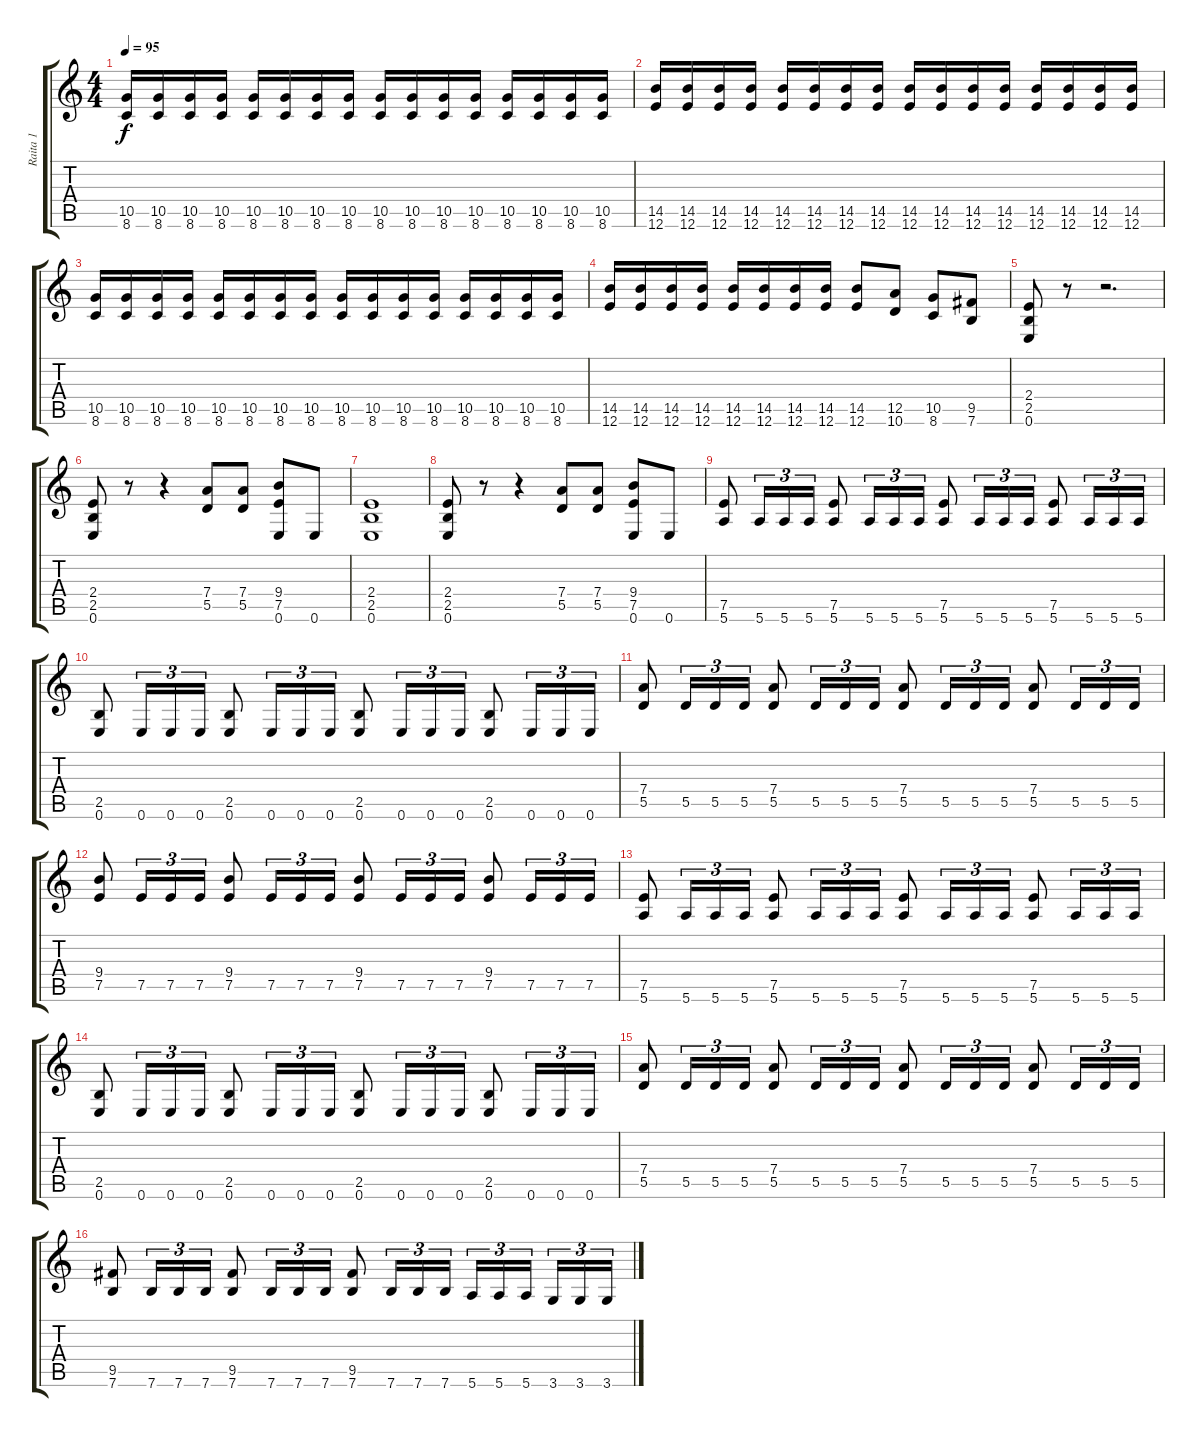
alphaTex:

\track ("Raita 1" "Raita 1") {instrument distortionguitar}
\staff {score tabs}
\tuning (E4 B3 G3 D3 A2 E2) {hide}
\ts (4 4)
\tempo 95
\clef g2
\ks c
(10.5 8.6).16{dy f} (10.5 8.6).16 (10.5 8.6).16 (10.5 8.6).16 (10.5 8.6).16 (10.5 8.6).16 (10.5 8.6).16 (10.5 8.6).16 (10.5 8.6).16 (10.5 8.6).16 (10.5 8.6).16 (10.5 8.6).16 (10.5 8.6).16 (10.5 8.6).16 (10.5 8.6).16 (10.5 8.6).16 |
(14.5 12.6).16 (14.5 12.6).16 (14.5 12.6).16 (14.5 12.6).16 (14.5 12.6).16 (14.5 12.6).16 (14.5 12.6).16 (14.5 12.6).16 (14.5 12.6).16 (14.5 12.6).16 (14.5 12.6).16 (14.5 12.6).16 (14.5 12.6).16 (14.5 12.6).16 (14.5 12.6).16 (14.5 12.6).16 |
(10.5 8.6).16 (10.5 8.6).16 (10.5 8.6).16 (10.5 8.6).16 (10.5 8.6).16 (10.5 8.6).16 (10.5 8.6).16 (10.5 8.6).16 (10.5 8.6).16 (10.5 8.6).16 (10.5 8.6).16 (10.5 8.6).16 (10.5 8.6).16 (10.5 8.6).16 (10.5 8.6).16 (10.5 8.6).16 |
(14.5 12.6).16 (14.5 12.6).16 (14.5 12.6).16 (14.5 12.6).16 (14.5 12.6).16 (14.5 12.6).16 (14.5 12.6).16 (14.5 12.6).16 (14.5 12.6).8 (12.5 10.6).8 (10.5 8.6).8 (9.5 7.6).8 |
(2.4 2.5 0.6).8 r.8 r.2{d} |
(2.4 2.5 0.6).8 r.8 r.4 (7.4 5.5).8 (7.4 5.5).8 (9.4 7.5 0.6).8 0.6.8 |
(2.4 2.5 0.6).1 |
(2.4 2.5 0.6).8 r.8 r.4 (7.4 5.5).8 (7.4 5.5).8 (9.4 7.5 0.6).8 0.6.8 |
(7.5 5.6).8 5.6.16{tu (3 2)} 5.6.16{tu (3 2)} 5.6.16{tu (3 2)} (7.5 5.6).8 5.6.16{tu (3 2)} 5.6.16{tu (3 2)} 5.6.16{tu (3 2)} (7.5 5.6).8 5.6.16{tu (3 2)} 5.6.16{tu (3 2)} 5.6.16{tu (3 2)} (7.5 5.6).8 5.6.16{tu (3 2)} 5.6.16{tu (3 2)} 5.6.16{tu (3 2)} |
(2.5 0.6).8 0.6.16{tu (3 2)} 0.6.16{tu (3 2)} 0.6.16{tu (3 2)} (2.5 0.6).8 0.6.16{tu (3 2)} 0.6.16{tu (3 2)} 0.6.16{tu (3 2)} (2.5 0.6).8 0.6.16{tu (3 2)} 0.6.16{tu (3 2)} 0.6.16{tu (3 2)} (2.5 0.6).8 0.6.16{tu (3 2)} 0.6.16{tu (3 2)} 0.6.16{tu (3 2)} |
(7.4 5.5).8 5.5.16{tu (3 2)} 5.5.16{tu (3 2)} 5.5.16{tu (3 2)} (7.4 5.5).8 5.5.16{tu (3 2)} 5.5.16{tu (3 2)} 5.5.16{tu (3 2)} (7.4 5.5).8 5.5.16{tu (3 2)} 5.5.16{tu (3 2)} 5.5.16{tu (3 2)} (7.4 5.5).8 5.5.16{tu (3 2)} 5.5.16{tu (3 2)} 5.5.16{tu (3 2)} |
(9.4 7.5).8 7.5.16{tu (3 2)} 7.5.16{tu (3 2)} 7.5.16{tu (3 2)} (9.4 7.5).8 7.5.16{tu (3 2)} 7.5.16{tu (3 2)} 7.5.16{tu (3 2)} (9.4 7.5).8 7.5.16{tu (3 2)} 7.5.16{tu (3 2)} 7.5.16{tu (3 2)} (9.4 7.5).8 7.5.16{tu (3 2)} 7.5.16{tu (3 2)} 7.5.16{tu (3 2)} |
(7.5 5.6).8 5.6.16{tu (3 2)} 5.6.16{tu (3 2)} 5.6.16{tu (3 2)} (7.5 5.6).8 5.6.16{tu (3 2)} 5.6.16{tu (3 2)} 5.6.16{tu (3 2)} (7.5 5.6).8 5.6.16{tu (3 2)} 5.6.16{tu (3 2)} 5.6.16{tu (3 2)} (7.5 5.6).8 5.6.16{tu (3 2)} 5.6.16{tu (3 2)} 5.6.16{tu (3 2)} |
(2.5 0.6).8 0.6.16{tu (3 2)} 0.6.16{tu (3 2)} 0.6.16{tu (3 2)} (2.5 0.6).8 0.6.16{tu (3 2)} 0.6.16{tu (3 2)} 0.6.16{tu (3 2)} (2.5 0.6).8 0.6.16{tu (3 2)} 0.6.16{tu (3 2)} 0.6.16{tu (3 2)} (2.5 0.6).8 0.6.16{tu (3 2)} 0.6.16{tu (3 2)} 0.6.16{tu (3 2)} |
(7.4 5.5).8 5.5.16{tu (3 2)} 5.5.16{tu (3 2)} 5.5.16{tu (3 2)} (7.4 5.5).8 5.5.16{tu (3 2)} 5.5.16{tu (3 2)} 5.5.16{tu (3 2)} (7.4 5.5).8 5.5.16{tu (3 2)} 5.5.16{tu (3 2)} 5.5.16{tu (3 2)} (7.4 5.5).8 5.5.16{tu (3 2)} 5.5.16{tu (3 2)} 5.5.16{tu (3 2)} |
(9.5 7.6).8 7.6.16{tu (3 2)} 7.6.16{tu (3 2)} 7.6.16{tu (3 2)} (9.5 7.6).8 7.6.16{tu (3 2)} 7.6.16{tu (3 2)} 7.6.16{tu (3 2)} (9.5 7.6).8 7.6.16{tu (3 2)} 7.6.16{tu (3 2)} 7.6.16{tu (3 2)} 5.6.16{tu (3 2)} 5.6.16{tu (3 2)} 5.6.16{tu (3 2)} 3.6.16{tu (3 2)} 3.6.16{tu (3 2)} 3.6.16{tu (3 2)}
